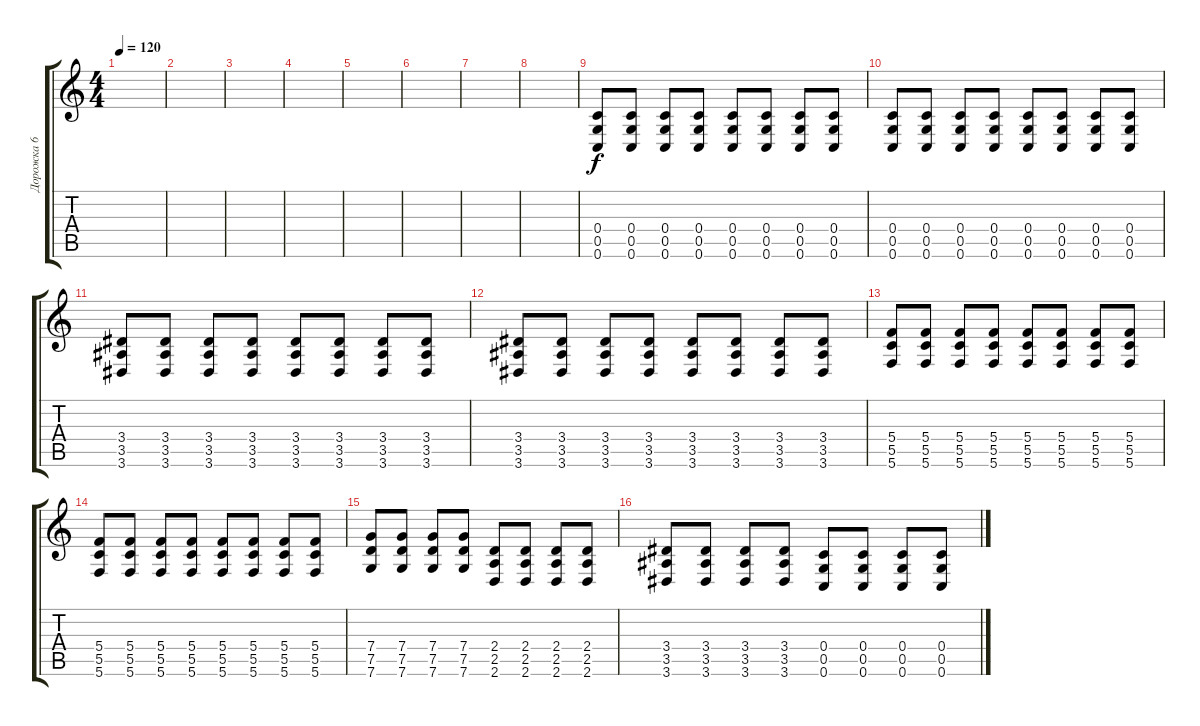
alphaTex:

\track ("Дорожка 6" "Дорожка 6") {instrument overdrivenguitar}
\staff {score tabs}
\tuning (D4 A3 F3 C3 G2 C2) {hide}
\ts (4 4)
\tempo 120
\clef g2
\ks c
|
|
|
|
|
|
|
|
(0.4 0.5 0.6).8 (0.4 0.5 0.6).8 (0.4 0.5 0.6).8 (0.4 0.5 0.6).8 (0.4 0.5 0.6).8 (0.4 0.5 0.6).8 (0.4 0.5 0.6).8 (0.4 0.5 0.6).8 |
(0.4 0.5 0.6).8 (0.4 0.5 0.6).8 (0.4 0.5 0.6).8 (0.4 0.5 0.6).8 (0.4 0.5 0.6).8 (0.4 0.5 0.6).8 (0.4 0.5 0.6).8 (0.4 0.5 0.6).8 |
(3.4 3.5 3.6).8 (3.4 3.5 3.6).8 (3.4 3.5 3.6).8 (3.4 3.5 3.6).8 (3.4 3.5 3.6).8 (3.4 3.5 3.6).8 (3.4 3.5 3.6).8 (3.4 3.5 3.6).8 |
(3.4 3.5 3.6).8 (3.4 3.5 3.6).8 (3.4 3.5 3.6).8 (3.4 3.5 3.6).8 (3.4 3.5 3.6).8 (3.4 3.5 3.6).8 (3.4 3.5 3.6).8 (3.4 3.5 3.6).8 |
(5.4 5.5 5.6).8 (5.4 5.5 5.6).8 (5.4 5.5 5.6).8 (5.4 5.5 5.6).8 (5.4 5.5 5.6).8 (5.4 5.5 5.6).8 (5.4 5.5 5.6).8 (5.4 5.5 5.6).8 |
(5.4 5.5 5.6).8 (5.4 5.5 5.6).8 (5.4 5.5 5.6).8 (5.4 5.5 5.6).8 (5.4 5.5 5.6).8 (5.4 5.5 5.6).8 (5.4 5.5 5.6).8 (5.4 5.5 5.6).8 |
(7.4 7.5 7.6).8 (7.4 7.5 7.6).8 (7.4 7.5 7.6).8 (7.4 7.5 7.6).8 (2.4 2.5 2.6).8 (2.4 2.5 2.6).8 (2.4 2.5 2.6).8 (2.4 2.5 2.6).8 |
(3.4 3.5 3.6).8 (3.4 3.5 3.6).8 (3.4 3.5 3.6).8 (3.4 3.5 3.6).8 (0.4 0.5 0.6).8 (0.4 0.5 0.6).8 (0.4 0.5 0.6).8 (0.4 0.5 0.6).8
